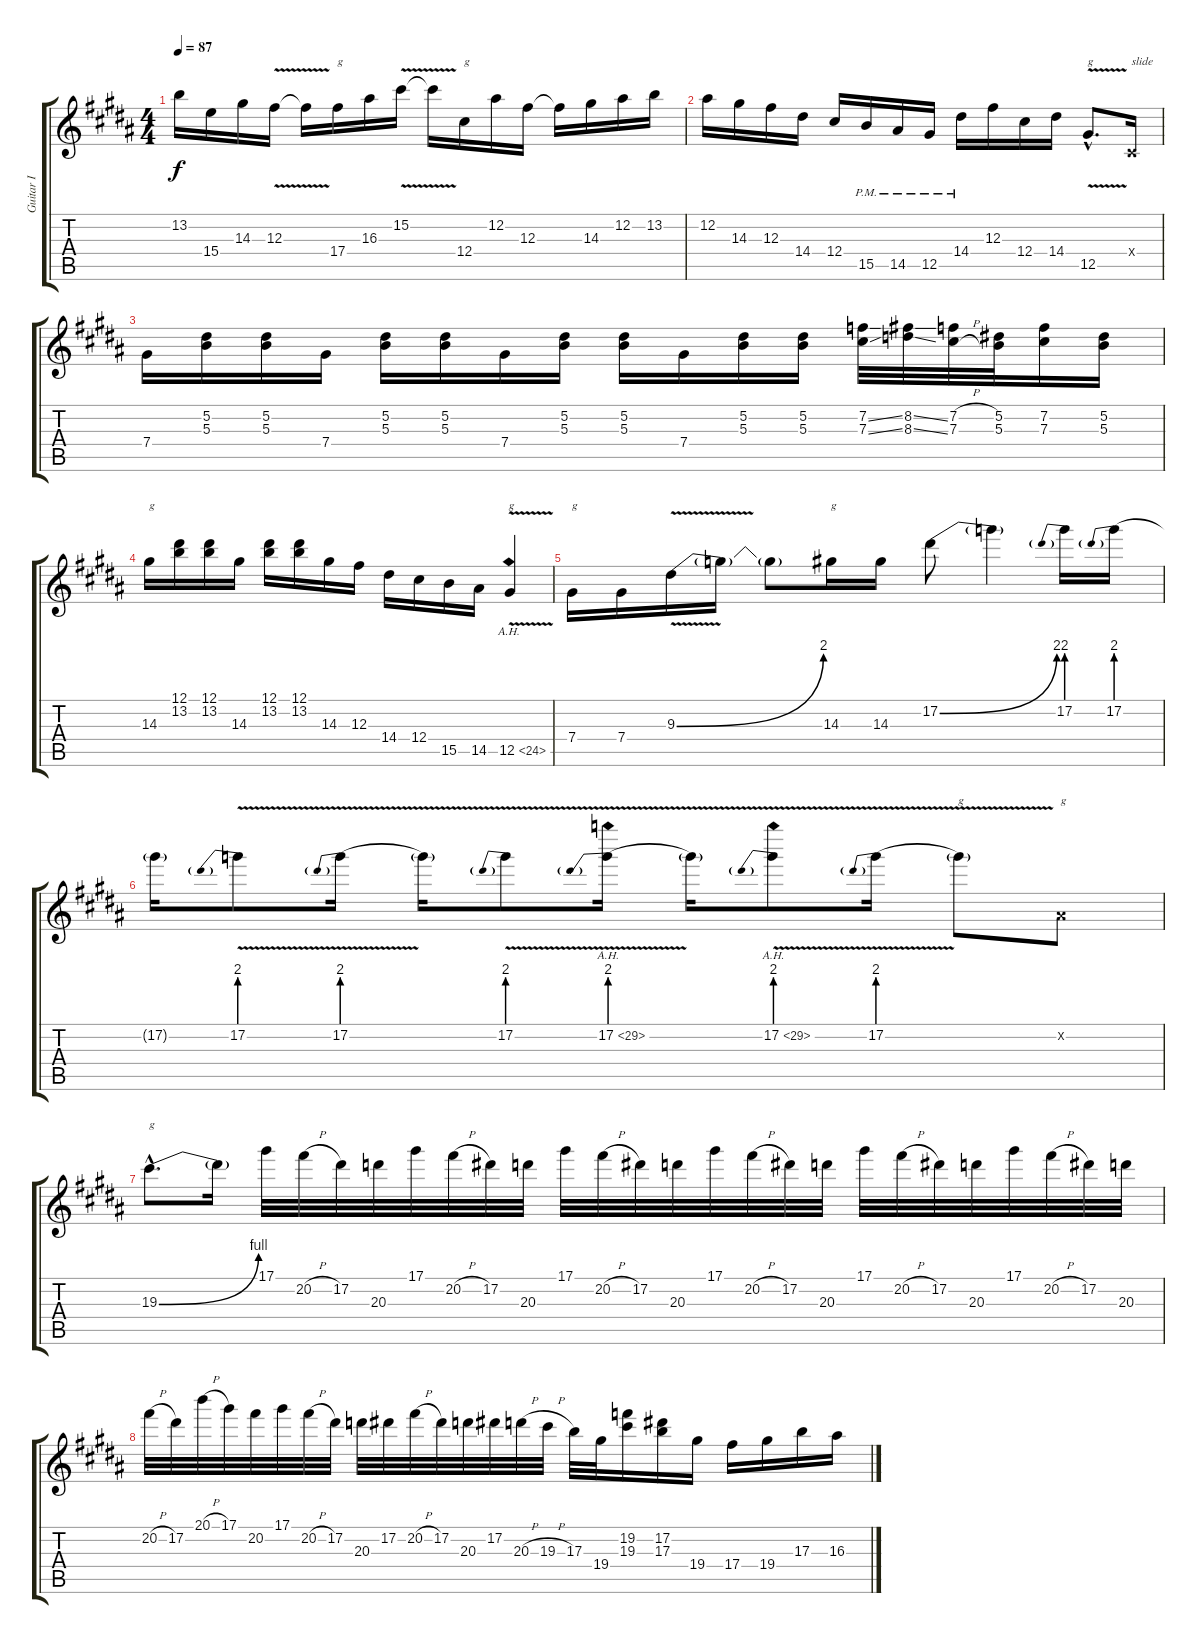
\track ("Guitar I" "Guitar I") {instrument distortionguitar}
\staff {score tabs}
\tuning (Eb4 Bb3 Gb3 Db3 Ab2 Eb2) {hide}
\ts (4 4)
\tempo 87
\clef g2
\ks b
13.2{t}.16{dy f} 15.4.16 14.3.16 12.3{v}.16 12.3{t}.16 17.4.16{txt "g"} 16.3.16 15.2{v}.16 15.2{t}.16 12.4.16{txt "g"} 12.2.16 12.3.16 12.3{t}.16 14.3.16 12.2.16 13.2.16 |
12.2.16 14.3.16 12.3.16 14.4.16 12.4.16 15.5{pm}.16 14.5{pm}.16 12.5{pm}.16 14.4{pm}.16 12.3.16 12.4.16 14.4.16 12.5{v hac}.8{d txt "g"} 0.4{x}.16{txt "slide"} |
7.4.16 (5.2 5.3).16 (5.2 5.3).16 7.4.16 (5.2 5.3).16 (5.2 5.3).16 7.4.16 (5.2 5.3).16 (5.2 5.3).16 7.4.16 (5.2 5.3).16 (5.2 5.3).16 (7.2{ss} 7.3{ss}).32 (8.2{ss} 8.3{ss}).32 (7.2{h} 7.3{h}).32 (5.2 5.3).32 (7.2 7.3).16 (5.2 5.3).16 |
14.3.16{txt "g"} (12.1 13.2).16 (12.1 13.2).16 14.3.16 (12.1 13.2).16 (12.1 13.2).16 14.3.16 12.3.16 14.4.16 12.4.16 15.5.16 14.5.16 12.5{ah 12 v}.4{txt "g"} |
7.4.16{txt "g"} 7.4.16 9.3{be (bend 0 0 60 8) v}.16 9.3{t}.16 9.3{t}.8 14.3.16{txt "g"} 14.3.16 17.2{be (bend 0 0 60 8)}.8 17.2{t}.4 17.2{be (prebend 0 8 60 8)}.16 17.2{be (prebend 0 8 60 8)}.16 |
17.2{t}.16 17.2{be (prebend 0 8 60 8) v}.8 17.2{be (prebend 0 8 60 8) v}.16 17.2{t}.16 17.2{be (prebend 0 8 60 8) v}.8 17.2{be (prebend 0 8 60 8) ah 12 v}.16 17.2{t}.16 17.2{be (prebend 0 8 60 8) ah 12 v}.8 17.2{be (prebend 0 8 60 8) v}.16 17.2{t}.8{txt "g"} 0.2{x}.8{txt "g"} |
19.3{be (bend 0 0 60 4) hac}.8{d txt "g"} 19.3{t}.16 17.1.32 20.2{h}.32 17.2.32 20.3.32 17.1.32 20.2{h}.32 17.2.32 20.3.32 17.1.32 20.2{h}.32 17.2.32 20.3.32 17.1.32 20.2{h}.32 17.2.32 20.3.32 17.1.32 20.2{h}.32 17.2.32 20.3.32 17.1.32 20.2{h}.32 17.2.32 20.3.32 |
20.2{h}.32 17.2.32 20.1{h}.32 17.1.32 20.2.32 17.1.32 20.2{h}.32 17.2.32 20.3.32 17.2.32 20.2{h}.32 17.2.32 20.3.32 17.2.32 20.3{h}.32 19.3{h}.32 17.3.32 19.4.32 (19.2 19.3).16 (17.2 17.3).16 19.4.16 17.4.16 19.4.16 17.3.16 16.3.16
